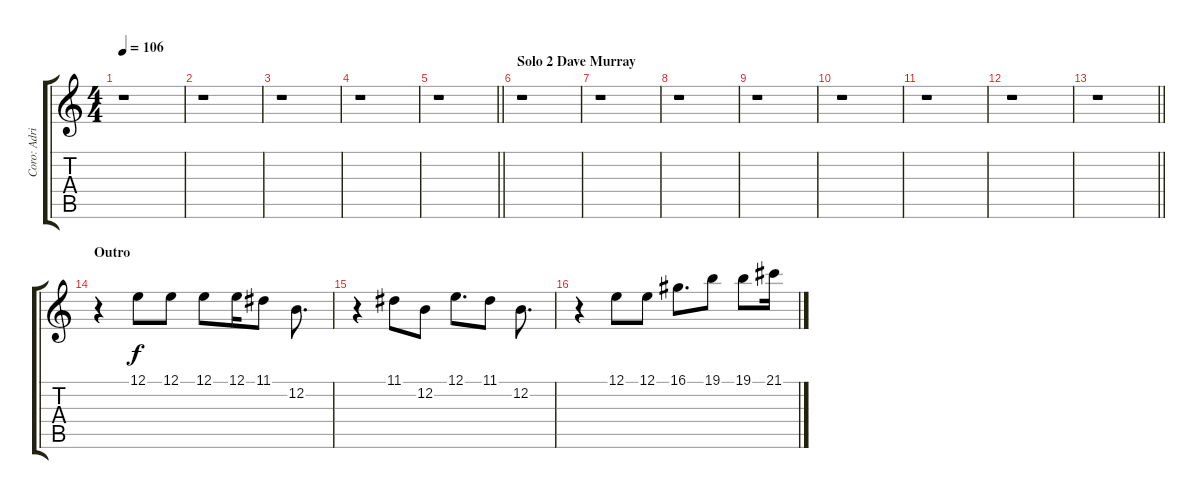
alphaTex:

\track ("Coro: Adrian" "Coro: Adri") {instrument choiraahs}
\staff {score tabs}
\tuning (E4 B3 G3 D3 A2 E2) {hide}
\ts (4 4)
\tempo 106
\clef g2
\ks c
r.1{dy f} |
r.1 |
r.1 |
r.1 |
\barLineRight lightlight
r.1 |
\section ("" "Solo 2 Dave Murray")
r.1 |
r.1 |
r.1 |
r.1 |
r.1 |
r.1 |
r.1 |
\barLineRight lightlight
r.1 |
\section ("" "Outro")
r.4 12.1.8 12.1.8 12.1.8 12.1.16 11.1.8 12.2.8{d} |
r.4 11.1.8 12.2.8 12.1.8{d} 11.1.8 12.2.8{d} |
r.4 12.1.8 12.1.8 16.1.8{d} 19.1.8 19.1.8 21.1.16
